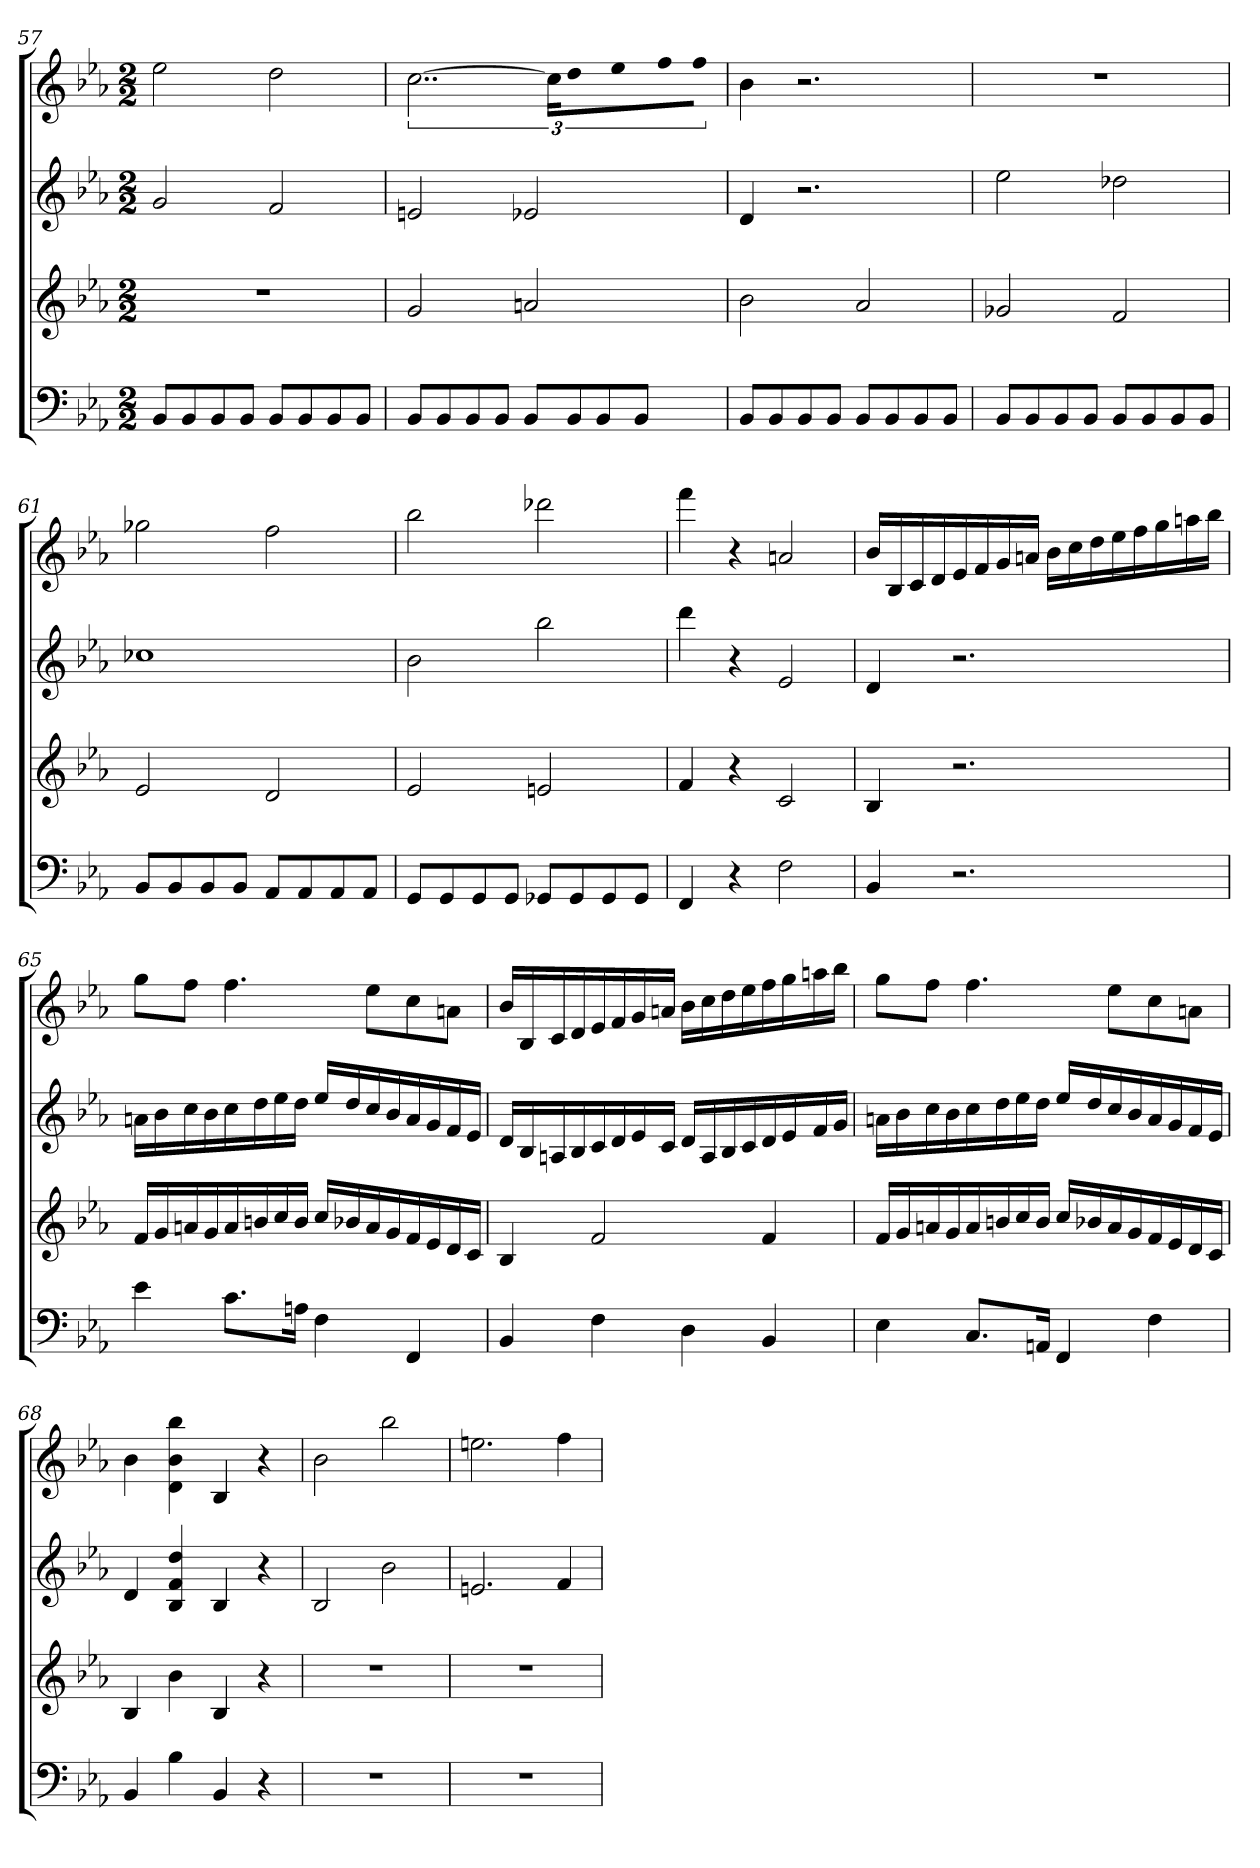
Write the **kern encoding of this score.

**kern	**kern	**kern	**kern
*part4	*part3	*part2	*part1
*staff4	*staff3	*staff2	*staff1
*k[b-e-a-]	*k[b-e-a-]	*k[b-e-a-]	*k[b-e-a-]
*E-:	*E-:	*E-:	*E-:
*M2/2	*M2/2	*M2/2	*M2/2
=57	=57	=57	=57
8BB-L	1r	2g	2ee-
8BB-	.	.	.
8BB-	.	.	.
8BB-J	.	.	.
8BB-L	.	2f	2dd
8BB-	.	.	.
8BB-	.	.	.
8BB-J	.	.	.
=58	=58	=58	=58
8BB-L	2g	2en	[3..cc
8BB-	.	.	.
8BB-	.	.	.
8BB-J	.	.	.
8BB-L	2an	2e-X	.
.	.	.	24ccLL]
8BB-	.	.	16dd
.	.	.	16ee-J
8BB-	.	.	8ff
8BB-J	.	.	8ffJ
=59	=59	=59	=59
8BB-L	2b-	4d	4b-
8BB-	.	.	.
8BB-	.	2.r	2.r
8BB-J	.	.	.
8BB-L	2a-	.	.
8BB-	.	.	.
8BB-	.	.	.
8BB-J	.	.	.
=60	=60	=60	=60
8BB-L	2g-X	2ee-	1r
8BB-	.	.	.
8BB-	.	.	.
8BB-J	.	.	.
8BB-L	2f	2dd-X	.
8BB-	.	.	.
8BB-	.	.	.
8BB-J	.	.	.
=61	=61	=61	=61
8BB-L	2e-	1cc-X	2gg-X
8BB-	.	.	.
8BB-	.	.	.
8BB-J	.	.	.
8AA-L	2d	.	2ff
8AA-	.	.	.
8AA-	.	.	.
8AA-J	.	.	.
=62	=62	=62	=62
8GGL	2e-	2b-	2bb-
8GG	.	.	.
8GG	.	.	.
8GGJ	.	.	.
8GG-XL	2en	2bb-	2ddd-X
8GG-	.	.	.
8GG-	.	.	.
8GG-J	.	.	.
=63	=63	=63	=63
4FF	4f	4ddd	4fff
4r	4r	4r	4r
2F	2c	2e-	2an
=64	=64	=64	=64
4BB-	4B-	4d	16b-LL
.	.	.	16B-
.	.	.	16c
.	.	.	16d
2.r	2.r	2.r	16e-
.	.	.	16f
.	.	.	16g
.	.	.	16anJJ
.	.	.	16b-LL
.	.	.	16cc
.	.	.	16dd
.	.	.	16ee-
.	.	.	16ff
.	.	.	16gg
.	.	.	16aan
.	.	.	16bb-JJ
=65	=65	=65	=65
4e-	16fLL	16anLL	8ggL
.	16g	16b-	.
.	16an	16cc	8ffJ
.	16g	16b-	.
8.cL	16a	16cc	4.ff
.	16bn	16dd	.
.	16cc	16ee-	.
16AnJk	16bJJ	16ddJJ	.
4F	16ccLL	16ee-LL	.
.	16b-X	16dd	.
.	16a	16cc	8ee-L
.	16g	16b-	.
4FF	16f	16a	8cc
.	16e-	16g	.
.	16d	16f	8anJ
.	16cJJ	16e-JJ	.
=66	=66	=66	=66
4BB-	4B-	16dLL	16b-LL
.	.	16B-	16B-
.	.	16An	16c
.	.	16B-	16d
4F	2f	16c	16e-
.	.	16d	16f
.	.	16e-	16g
.	.	16cJJ	16anJJ
4D	.	16dLL	16b-LL
.	.	16A	16cc
.	.	16B-	16dd
.	.	16c	16ee-
4BB-	4f	16d	16ff
.	.	16e-	16gg
.	.	16f	16aan
.	.	16gJJ	16bb-JJ
=67	=67	=67	=67
4E-	16fLL	16anLL	8ggL
.	16g	16b-	.
.	16an	16cc	8ffJ
.	16g	16b-	.
8.CL	16a	16cc	4.ff
.	16bn	16dd	.
.	16cc	16ee-	.
16AAnJk	16bJJ	16ddJJ	.
4FF	16ccLL	16ee-LL	.
.	16b-X	16dd	.
.	16a	16cc	8ee-L
.	16g	16b-	.
4F	16f	16a	8cc
.	16e-	16g	.
.	16d	16f	8anJ
.	16cJJ	16e-JJ	.
=68	=68	=68	=68
4BB-	4B-	4d	4b-
4B-	4b-	4B- 4f 4dd	4d 4b- 4bb-
4BB-	4B-	4B-	4B-
4r	4r	4r	4r
=69	=69	=69	=69
1r	1r	2B-	2b-
.	.	2b-	2bb-
=70	=70	=70	=70
1r	1r	2.en	2.een
.	.	4f	4ff
=	=	=	=
*-	*-	*-	*-
